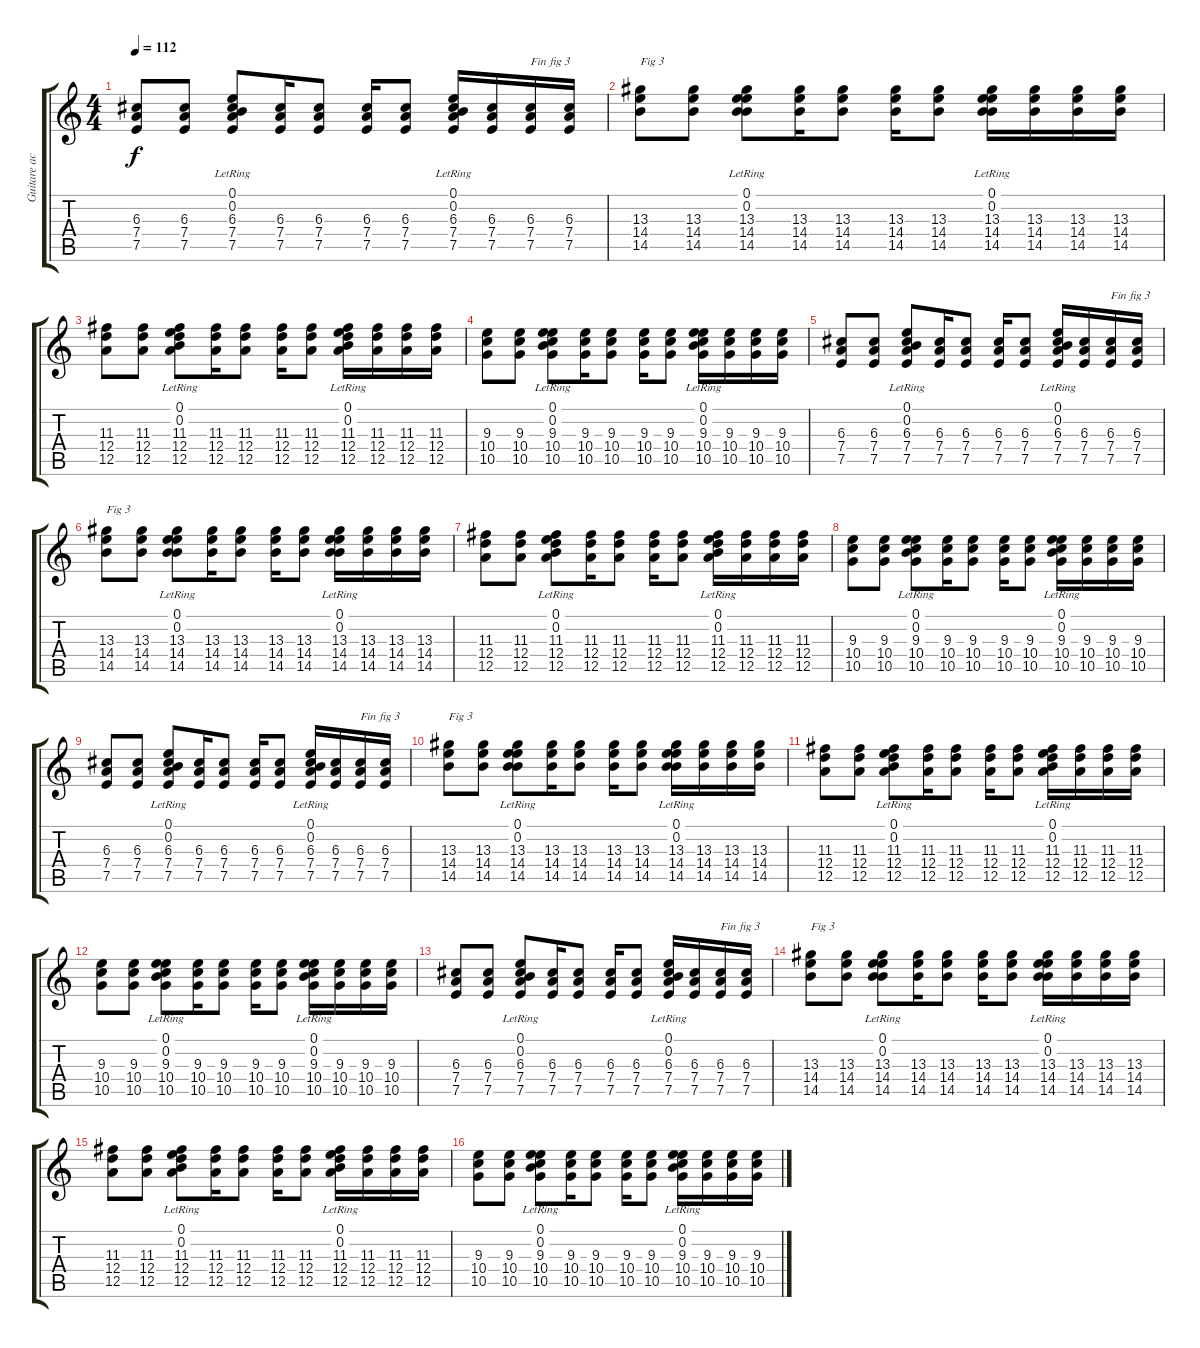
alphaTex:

\track ("Guitare acou 3 " "Guitare ac") {instrument acousticguitarsteel}
\staff {score tabs}
\tuning (E4 B3 G3 D3 A2 E2) {hide}
\ts (4 4)
\tempo 112
\clef g2
\ks c
(6.3 7.4 7.5).8{dy f} (6.3 7.4 7.5).8 (0.1{lr} 0.2{lr} 6.3 7.4 7.5).8 (6.3 7.4 7.5).16 (6.3 7.4 7.5).8 (6.3 7.4 7.5).16 (6.3 7.4 7.5).8 (0.1{lr} 0.2{lr} 6.3 7.4 7.5).16 (6.3 7.4 7.5).16 (6.3 7.4 7.5).16{txt "Fin fig 3"} (6.3 7.4 7.5).16 |
(13.3 14.4 14.5).8{txt "Fig 3"} (13.3 14.4 14.5).8 (0.1{lr} 0.2{lr} 13.3 14.4 14.5).8 (13.3 14.4 14.5).16 (13.3 14.4 14.5).8 (13.3 14.4 14.5).16 (13.3 14.4 14.5).8 (0.1{lr} 0.2{lr} 13.3 14.4 14.5).16 (13.3 14.4 14.5).16 (13.3 14.4 14.5).16 (13.3 14.4 14.5).16 |
(11.3 12.4 12.5).8 (11.3 12.4 12.5).8 (0.1{lr} 0.2{lr} 11.3 12.4 12.5).8 (11.3 12.4 12.5).16 (11.3 12.4 12.5).8 (11.3 12.4 12.5).16 (11.3 12.4 12.5).8 (0.1{lr} 0.2{lr} 11.3 12.4 12.5).16 (11.3 12.4 12.5).16 (11.3 12.4 12.5).16 (11.3 12.4 12.5).16 |
(9.3 10.4 10.5).8 (9.3 10.4 10.5).8 (0.1{lr} 0.2{lr} 9.3 10.4 10.5).8 (9.3 10.4 10.5).16 (9.3 10.4 10.5).8 (9.3 10.4 10.5).16 (9.3 10.4 10.5).8 (0.1{lr} 0.2{lr} 9.3 10.4 10.5).16 (9.3 10.4 10.5).16 (9.3 10.4 10.5).16 (9.3 10.4 10.5).16 |
(6.3 7.4 7.5).8 (6.3 7.4 7.5).8 (0.1{lr} 0.2{lr} 6.3 7.4 7.5).8 (6.3 7.4 7.5).16 (6.3 7.4 7.5).8 (6.3 7.4 7.5).16 (6.3 7.4 7.5).8 (0.1{lr} 0.2{lr} 6.3 7.4 7.5).16 (6.3 7.4 7.5).16 (6.3 7.4 7.5).16{txt "Fin fig 3"} (6.3 7.4 7.5).16 |
(13.3 14.4 14.5).8{txt "Fig 3"} (13.3 14.4 14.5).8 (0.1{lr} 0.2{lr} 13.3 14.4 14.5).8 (13.3 14.4 14.5).16 (13.3 14.4 14.5).8 (13.3 14.4 14.5).16 (13.3 14.4 14.5).8 (0.1{lr} 0.2{lr} 13.3 14.4 14.5).16 (13.3 14.4 14.5).16 (13.3 14.4 14.5).16 (13.3 14.4 14.5).16 |
(11.3 12.4 12.5).8 (11.3 12.4 12.5).8 (0.1{lr} 0.2{lr} 11.3 12.4 12.5).8 (11.3 12.4 12.5).16 (11.3 12.4 12.5).8 (11.3 12.4 12.5).16 (11.3 12.4 12.5).8 (0.1{lr} 0.2{lr} 11.3 12.4 12.5).16 (11.3 12.4 12.5).16 (11.3 12.4 12.5).16 (11.3 12.4 12.5).16 |
(9.3 10.4 10.5).8 (9.3 10.4 10.5).8 (0.1{lr} 0.2{lr} 9.3 10.4 10.5).8 (9.3 10.4 10.5).16 (9.3 10.4 10.5).8 (9.3 10.4 10.5).16 (9.3 10.4 10.5).8 (0.1{lr} 0.2{lr} 9.3 10.4 10.5).16 (9.3 10.4 10.5).16 (9.3 10.4 10.5).16 (9.3 10.4 10.5).16 |
(6.3 7.4 7.5).8 (6.3 7.4 7.5).8 (0.1{lr} 0.2{lr} 6.3 7.4 7.5).8 (6.3 7.4 7.5).16 (6.3 7.4 7.5).8 (6.3 7.4 7.5).16 (6.3 7.4 7.5).8 (0.1{lr} 0.2{lr} 6.3 7.4 7.5).16 (6.3 7.4 7.5).16 (6.3 7.4 7.5).16{txt "Fin fig 3"} (6.3 7.4 7.5).16 |
(13.3 14.4 14.5).8{txt "Fig 3"} (13.3 14.4 14.5).8 (0.1{lr} 0.2{lr} 13.3 14.4 14.5).8 (13.3 14.4 14.5).16 (13.3 14.4 14.5).8 (13.3 14.4 14.5).16 (13.3 14.4 14.5).8 (0.1{lr} 0.2{lr} 13.3 14.4 14.5).16 (13.3 14.4 14.5).16 (13.3 14.4 14.5).16 (13.3 14.4 14.5).16 |
(11.3 12.4 12.5).8 (11.3 12.4 12.5).8 (0.1{lr} 0.2{lr} 11.3 12.4 12.5).8 (11.3 12.4 12.5).16 (11.3 12.4 12.5).8 (11.3 12.4 12.5).16 (11.3 12.4 12.5).8 (0.1{lr} 0.2{lr} 11.3 12.4 12.5).16 (11.3 12.4 12.5).16 (11.3 12.4 12.5).16 (11.3 12.4 12.5).16 |
(9.3 10.4 10.5).8 (9.3 10.4 10.5).8 (0.1{lr} 0.2{lr} 9.3 10.4 10.5).8 (9.3 10.4 10.5).16 (9.3 10.4 10.5).8 (9.3 10.4 10.5).16 (9.3 10.4 10.5).8 (0.1{lr} 0.2{lr} 9.3 10.4 10.5).16 (9.3 10.4 10.5).16 (9.3 10.4 10.5).16 (9.3 10.4 10.5).16 |
(6.3 7.4 7.5).8 (6.3 7.4 7.5).8 (0.1{lr} 0.2{lr} 6.3 7.4 7.5).8 (6.3 7.4 7.5).16 (6.3 7.4 7.5).8 (6.3 7.4 7.5).16 (6.3 7.4 7.5).8 (0.1{lr} 0.2{lr} 6.3 7.4 7.5).16 (6.3 7.4 7.5).16 (6.3 7.4 7.5).16{txt "Fin fig 3"} (6.3 7.4 7.5).16 |
(13.3 14.4 14.5).8{txt "Fig 3"} (13.3 14.4 14.5).8 (0.1{lr} 0.2{lr} 13.3 14.4 14.5).8 (13.3 14.4 14.5).16 (13.3 14.4 14.5).8 (13.3 14.4 14.5).16 (13.3 14.4 14.5).8 (0.1{lr} 0.2{lr} 13.3 14.4 14.5).16 (13.3 14.4 14.5).16 (13.3 14.4 14.5).16 (13.3 14.4 14.5).16 |
(11.3 12.4 12.5).8 (11.3 12.4 12.5).8 (0.1{lr} 0.2{lr} 11.3 12.4 12.5).8 (11.3 12.4 12.5).16 (11.3 12.4 12.5).8 (11.3 12.4 12.5).16 (11.3 12.4 12.5).8 (0.1{lr} 0.2{lr} 11.3 12.4 12.5).16 (11.3 12.4 12.5).16 (11.3 12.4 12.5).16 (11.3 12.4 12.5).16 |
(9.3 10.4 10.5).8 (9.3 10.4 10.5).8 (0.1{lr} 0.2{lr} 9.3 10.4 10.5).8 (9.3 10.4 10.5).16 (9.3 10.4 10.5).8 (9.3 10.4 10.5).16 (9.3 10.4 10.5).8 (0.1{lr} 0.2{lr} 9.3 10.4 10.5).16 (9.3 10.4 10.5).16 (9.3 10.4 10.5).16 (9.3 10.4 10.5).16
